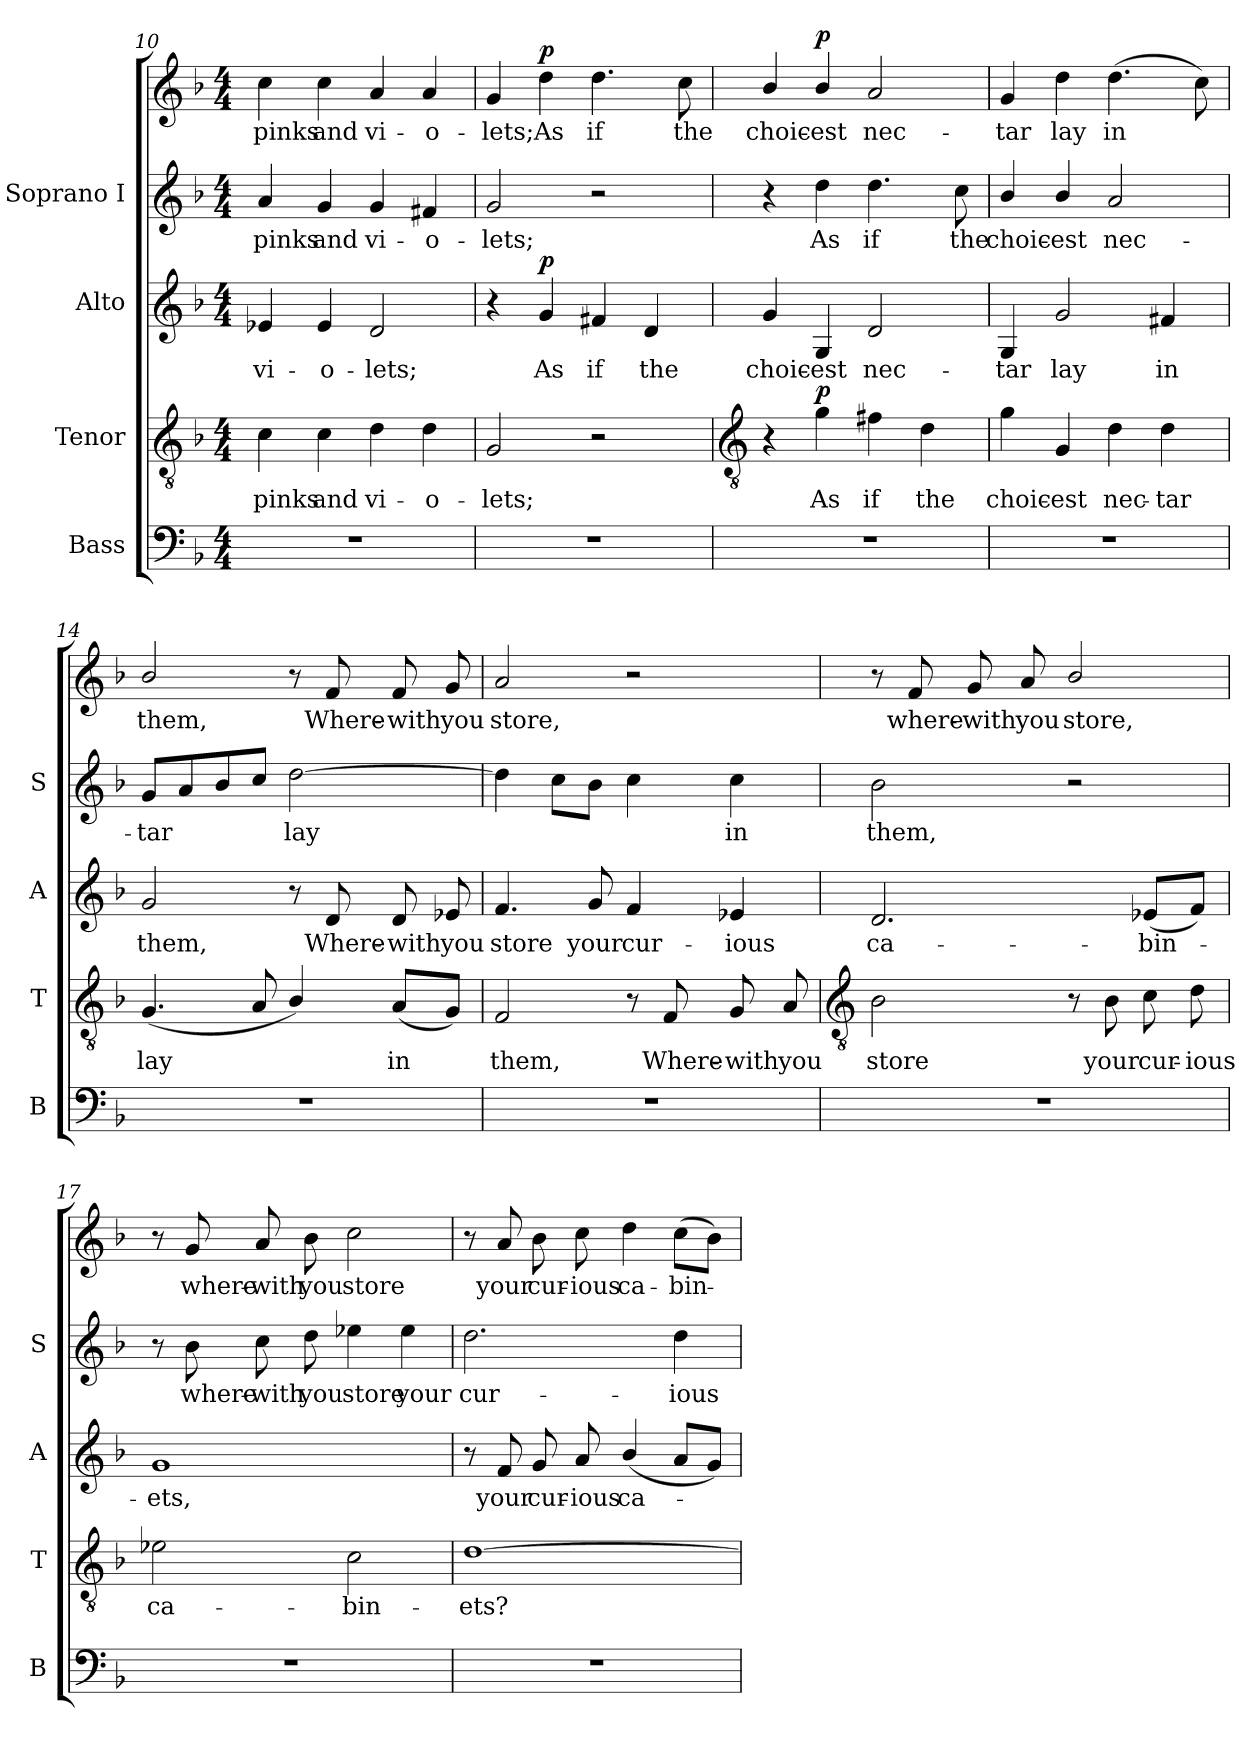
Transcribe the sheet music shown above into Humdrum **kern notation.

**kern	**kern	**text	**dynam	**kern	**text	**dynam	**kern	**text	**kern	**text	**dynam
*part4	*part3	*part3	*part3	*part2	*part2	*part2	*part1	*part1	*part1	*part1	*part1
*staff5	*staff4	*staff4	*staff4	*staff3	*staff3	*staff3	*staff2	*staff2	*staff1	*staff1	*staff1/2
*I"Bass	*I"Tenor	*	*	*I"Alto	*	*	*I"Soprano I	*	*	*	*
*I'B	*I'T	*	*	*I'A	*	*	*I'S	*	*	*	*
*clefF4	*clefGv2	*	*	*clefG2	*	*	*clefG2	*	*clefG2	*	*
*k[b-]	*k[b-]	*	*	*k[b-]	*	*	*k[b-]	*	*k[b-]	*	*
*F:	*F:	*	*	*F:	*	*	*F:	*	*F:	*	*
*M4/4	*M4/4	*	*	*M4/4	*	*	*M4/4	*	*M4/4	*	*
=10	=10	=10	=10	=10	=10	=10	=10	=10	=10	=10	=10
!	!	!LO:LY:b	!	!	!LO:LY:b	!	!	!LO:LY:b	!	!LO:LY:b	!
1r	4c\	pinks	.	4e-X/	vi-	.	4a/	-pinks	4cc\	pinks	.
!	!	!LO:LY:b	!	!	!LO:LY:b	!	!	!LO:LY:b	!	!LO:LY:b	!
.	4c\	and	.	4e-/	-o-	.	4g/	and	4cc\	and	.
!	!	!LO:LY:b	!	!	!LO:LY:b	!	!	!LO:LY:b	!	!LO:LY:b	!
.	4d\	vi-	.	2d/	-lets;	.	4g/	vi-	4a/	vi-	.
!	!	!LO:LY:b	!	!	!	!	!	!LO:LY:b	!	!LO:LY:b	!
.	4d\	-o-	.	.	.	.	4f#X/	-o-	4a/	-o-	.
=11	=11	=11	=11	=11	=11	=11	=11	=11	=11	=11	=11
!	!	!LO:LY:b	!	!	!	!	!	!LO:LY:b	!	!LO:LY:b	!
1r	2G/	-lets;	.	4r	.	.	2g/	lets;	4g/	-lets;	.
!	!	!	!	!	!LO:LY:b	!LO:DY:b	!	!	!	!LO:LY:b	!LO:DY:b
.	.	.	.	4g/	As	p	.	.	4dd\	As	p
!	!	!	!	!	!LO:LY:b	!	!	!	!	!LO:LY:b	!
.	2r	.	.	4f#X/	if	.	2r	.	4.dd\	if	.
!	!	!	!	!	!LO:LY:b	!	!	!	!	!	!
.	.	.	.	4d/	the	.	.	.	.	.	.
!	!	!	!	!	!	!	!	!	!	!LO:LY:b	!
.	.	.	.	.	.	.	.	.	8cc\	the	.
!!LO:LB:g=z
=12	=12	=12	=12	=12	=12	=12	=12	=12	=12	=12	=12
*	*clefGv2	*	*	*	*	*	*	*	*	*	*
!	!	!	!	!	!LO:LY:b	!	!	!	!	!LO:LY:b	!
1r	4r	.	.	4g/	choic-	.	4r	.	4b-/	choic-	.
!	!	!LO:LY:b	!LO:DY:b	!	!LO:LY:b	!	!	!LO:LY:b	!	!LO:LY:b	!LO:DY:b=2
.	4g\	As	p	4G/	-est	.	4dd\	-As	4b-/	-est	p
!	!	!LO:LY:b	!	!	!LO:LY:b	!	!	!LO:LY:b	!	!LO:LY:b	!
.	4f#X\	if	.	2d/	nec-	.	4.dd\	if	2a/	nec-	.
!	!	!LO:LY:b	!	!	!	!	!	!	!	!	!
.	4d\	the	.	.	.	.	.	.	.	.	.
!	!	!	!	!	!	!	!	!LO:LY:b	!	!	!
.	.	.	.	.	.	.	8cc\	the	.	.	.
=13	=13	=13	=13	=13	=13	=13	=13	=13	=13	=13	=13
!	!	!LO:LY:b	!	!	!LO:LY:b	!	!	!LO:LY:b	!	!LO:LY:b	!
1r	4g\	choic-	.	4G/	-tar	.	4b-/	choic-	4g/	tar	.
!	!	!LO:LY:b	!	!	!LO:LY:b	!	!	!LO:LY:b	!	!LO:LY:b	!
.	4G/	-est	.	2g/	lay	.	4b-/	-est	4dd\	lay	.
!	!	!LO:LY:b	!	!	!	!	!	!LO:LY:b	!	!LO:LY:b	!
.	4d\	nec-	.	.	.	.	2a/	nec-	(>4.dd\	in	.
!	!	!LO:LY:b	!	!	!LO:LY:b	!	!	!	!	!	!
.	4d\	-tar	.	4f#X/	in	.	.	.	.	.	.
.	.	.	.	.	.	.	.	.	8cc\)	.	.
=14	=14	=14	=14	=14	=14	=14	=14	=14	=14	=14	=14
!	!	!LO:LY:b	!	!	!LO:LY:b	!	!	!LO:LY:b	!	!LO:LY:b	!
1r	(4.G/	lay	.	2g/	them,	.	8g/L	tar	2b-/	-them,	.
.	.	.	.	.	.	.	8a/	.	.	.	.
.	.	.	.	.	.	.	8b-/	.	.	.	.
.	8A/	.	.	.	.	.	8cc/J	.	.	.	.
!	!	!	!	!	!	!	!	!LO:LY:b	!	!	!
.	4B-/)	.	.	8r	.	.	[2dd\	lay	8r	.	.
!	!	!	!	!	!LO:LY:b	!	!	!	!	!LO:LY:b	!
.	.	.	.	8d/	Where-	.	.	.	8f/	Where-	.
!	!	!LO:LY:b	!	!	!LO:LY:b	!	!	!	!	!LO:LY:b	!
.	(8A/L	in	.	8d/	-with	.	.	.	8f/	-with	.
!	!	!	!	!	!LO:LY:b	!	!	!	!	!LO:LY:b	!
.	8G/J)	.	.	8e-X/	you	.	.	.	8g/	you	.
=15	=15	=15	=15	=15	=15	=15	=15	=15	=15	=15	=15
!	!	!LO:LY:b	!	!	!LO:LY:b	!	!	!	!	!LO:LY:b	!
1r	2F/	them,	.	4.f/	store	.	4dd\]	.	2a/	store,	.
.	.	.	.	.	.	.	8cc\L	.	.	.	.
!	!	!	!	!	!LO:LY:b	!	!	!	!	!	!
.	.	.	.	8g/	your	.	8b-\J	.	.	.	.
!	!	!	!	!	!LO:LY:b	!	!	!	!	!	!
.	8r	.	.	4f/	cur-	.	4cc\	.	2r	.	.
!	!	!LO:LY:b	!	!	!	!	!	!	!	!	!
.	8F/	Where-	.	.	.	.	.	.	.	.	.
!	!	!LO:LY:b	!	!	!LO:LY:b	!	!	!LO:LY:b	!	!	!
.	8G/	-with	.	4e-X/	-ious	.	4cc\	in	.	.	.
!	!	!LO:LY:b	!	!	!	!	!	!	!	!	!
.	8A/	you	.	.	.	.	.	.	.	.	.
!!LO:LB:g=z
=16	=16	=16	=16	=16	=16	=16	=16	=16	=16	=16	=16
*	*clefGv2	*	*	*	*	*	*	*	*	*	*
!	!	!LO:LY:b	!	!	!LO:LY:b	!	!	!LO:LY:b	!	!	!
1r	2B-\	store	.	2.d/	ca-	.	2b-\	them,	8r	.	.
!	!	!	!	!	!	!	!	!	!	!LO:LY:b	!
.	.	.	.	.	.	.	.	.	8f/	where-	.
!	!	!	!	!	!	!	!	!	!	!LO:LY:b	!
.	.	.	.	.	.	.	.	.	8g/	-with	.
!	!	!	!	!	!	!	!	!	!	!LO:LY:b	!
.	.	.	.	.	.	.	.	.	8a/	you	.
!	!	!	!	!	!	!	!	!	!	!LO:LY:b	!
.	8r	.	.	.	.	.	2r	.	2b-/	store,	.
!	!	!LO:LY:b	!	!	!	!	!	!	!	!	!
.	8B-\	your	.	.	.	.	.	.	.	.	.
!	!	!LO:LY:b	!	!	!LO:LY:b	!	!	!	!	!	!
.	8c\	cur-	.	(8e-X/L	-bin-	.	.	.	.	.	.
!	!	!LO:LY:b	!	!	!	!	!	!	!	!	!
.	8d\	-ious	.	8f/J)	.	.	.	.	.	.	.
=17	=17	=17	=17	=17	=17	=17	=17	=17	=17	=17	=17
!	!	!LO:LY:b	!	!	!LO:LY:b	!	!	!	!	!	!
1r	2e-X\	ca-	.	1g	ets,	.	8r	.	8r	.	.
!	!	!	!	!	!	!	!	!LO:LY:b	!	!LO:LY:b	!
.	.	.	.	.	.	.	8b-\	where-	8g/	where-	.
!	!	!	!	!	!	!	!	!LO:LY:b	!	!LO:LY:b	!
.	.	.	.	.	.	.	8cc\	-with	8a/	-with	.
!	!	!	!	!	!	!	!	!LO:LY:b	!	!LO:LY:b	!
.	.	.	.	.	.	.	8dd\	you	8b-\	you	.
!	!	!LO:LY:b	!	!	!	!	!	!LO:LY:b	!	!LO:LY:b	!
.	2c\	-bin-	.	.	.	.	4ee-X\	store	2cc\	store	.
!	!	!	!	!	!	!	!	!LO:LY:b	!	!	!
.	.	.	.	.	.	.	4ee-\	your	.	.	.
=18	=18	=18	=18	=18	=18	=18	=18	=18	=18	=18	=18
!	!	!LO:LY:b	!	!	!	!	!	!LO:LY:b	!	!	!
1r	[1d	-ets?	.	8r	.	.	2.dd\	cur-	8r	.	.
!	!	!	!	!	!LO:LY:b	!	!	!	!	!LO:LY:b	!
.	.	.	.	8f/	your	.	.	.	8a/	your	.
!	!	!	!	!	!LO:LY:b	!	!	!	!	!LO:LY:b	!
.	.	.	.	8g/	cur-	.	.	.	8b-\	cur-	.
!	!	!	!	!	!LO:LY:b	!	!	!	!	!LO:LY:b	!
.	.	.	.	8a/	-ious	.	.	.	8cc\	-ious	.
!	!	!	!	!	!LO:LY:b	!	!	!	!	!LO:LY:b	!
.	.	.	.	(4b-/	ca-	.	.	.	4dd\	ca-	.
!	!	!	!	!	!	!	!	!LO:LY:b	!	!LO:LY:b	!
.	.	.	.	8a/L	.	.	4dd\	-ious	(>8cc\L	-bin-	.
.	.	.	.	8g/J)	.	.	.	.	8b-\J)	.	.
=	=	=	=	=	=	=	=	=	=	=	=
*-	*-	*-	*-	*-	*-	*-	*-	*-	*-	*-	*-
